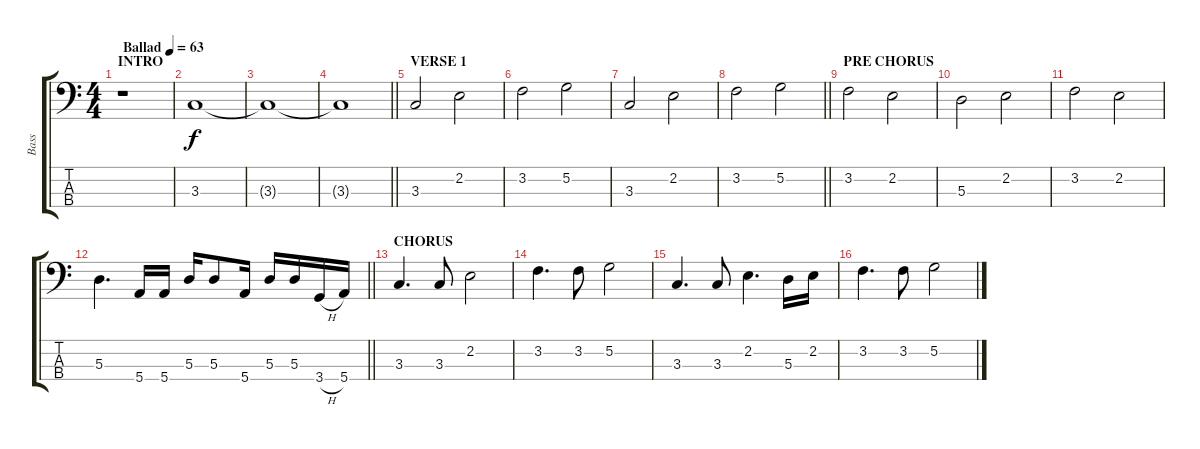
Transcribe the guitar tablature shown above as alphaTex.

\track ("Bass" "Bass") {instrument electricbasspick}
\staff {score tabs}
\tuning (G2 D2 A1 E1) {hide}
\ts (4 4)
\section ("" "INTRO")
\tempo (63 "Ballad")
\clef f4
\ks c
r.1{dy f instrument electricbasspick} |
3.3.1 |
3.3{t}.1 |
\barLineRight lightlight
3.3{t}.1 |
\section ("" "VERSE 1")
3.3.2 2.2.2 |
3.2.2 5.2.2 |
3.3.2 2.2.2 |
\barLineRight lightlight
3.2.2 5.2.2 |
\section ("" "PRE CHORUS")
3.2.2 2.2.2 |
5.3.2 2.2.2 |
3.2.2 2.2.2 |
\barLineRight lightlight
5.3.4{d} 5.4.16 5.4.16 5.3.16 5.3.8 5.4.16 5.3.16 5.3.16 3.4{h}.16 5.4.16 |
\section ("" "CHORUS")
3.3.4{d} 3.3.8 2.2.2 |
3.2.4{d} 3.2.8 5.2.2 |
3.3.4{d} 3.3.8 2.2.4{d} 5.3.16 2.2.16 |
3.2.4{d} 3.2.8 5.2.2
